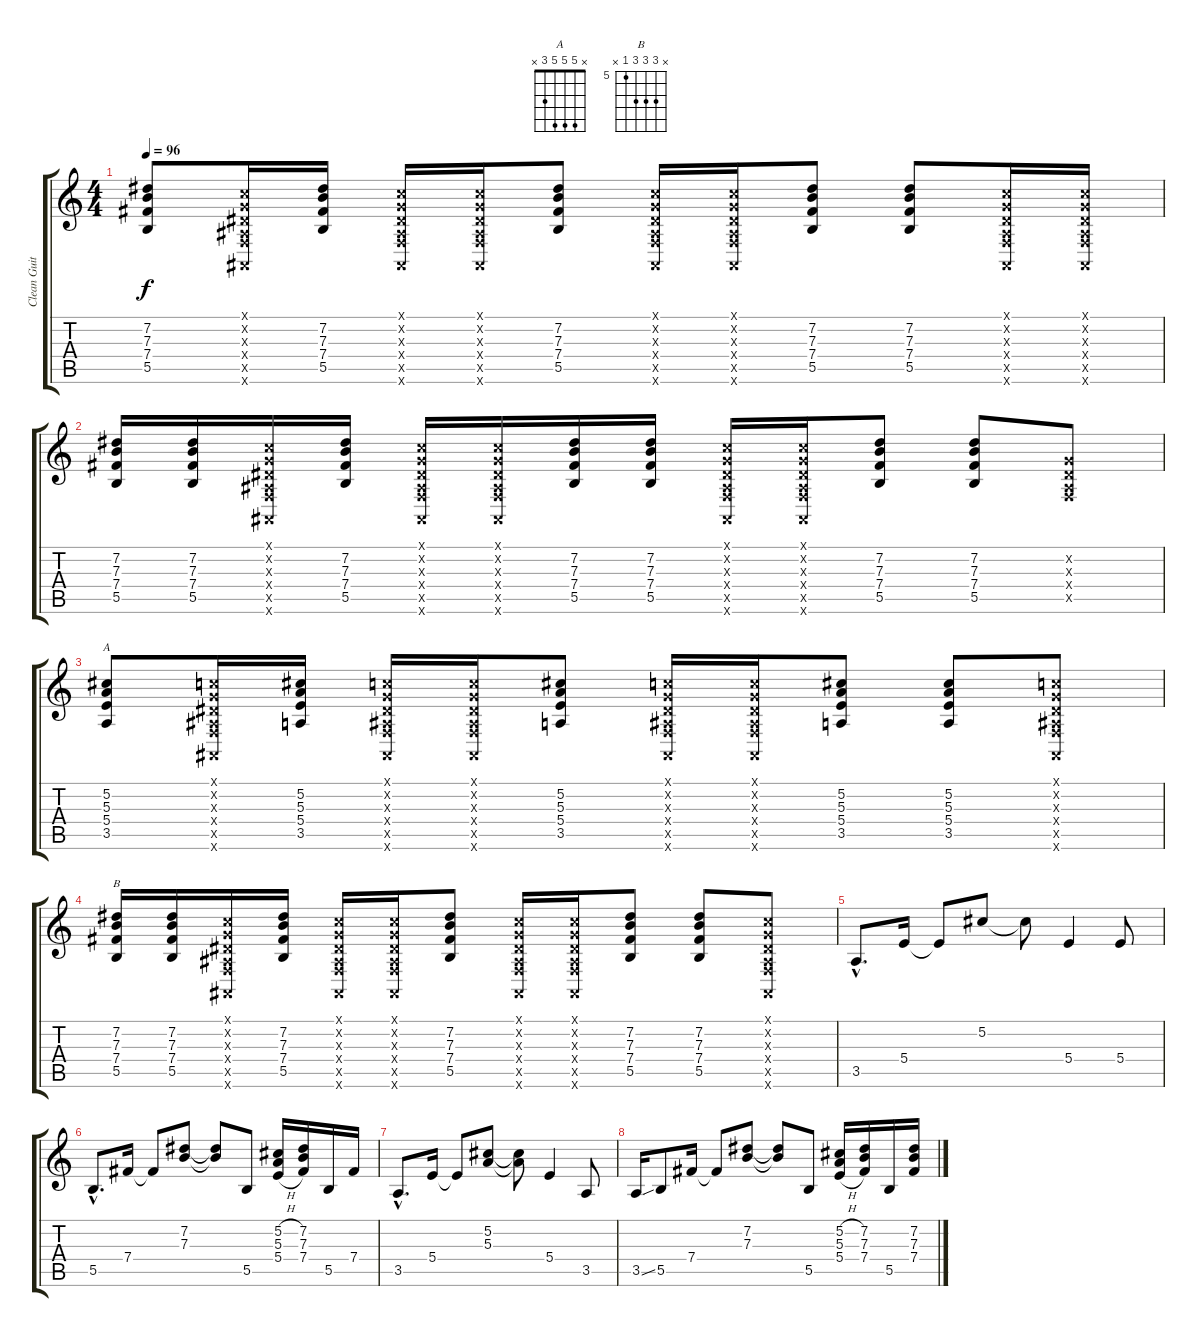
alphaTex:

\track ("Clean Guitar" "Clean Guit") {instrument electricguitarclean}
\staff {score tabs}
\tuning (Db4 Ab3 E3 B2 Gb2 B1) {hide}
\chord ("A" x 5 5 5 3 x)
\chord ("B" x 7 7 7 5 x) {firstfret 5}
\ts (4 4)
\tempo 96
\clef g2
\ks c
(7.2 7.3 7.4 5.5).8{dy f} (-1.1{x} -1.2{x} -1.3{x} -1.4{x} -1.5{x} -1.6{x}).16 (7.2 7.3 7.4 5.5).16 (-1.1{x} -1.2{x} -1.3{x} -1.4{x} -1.5{x} -1.6{x}).16 (-1.1{x} -1.2{x} -1.3{x} -1.4{x} -1.5{x} -1.6{x}).16 (7.2 7.3 7.4 5.5).8 (-1.1{x} -1.2{x} -1.3{x} -1.4{x} -1.5{x} -1.6{x}).16 (-1.1{x} -1.2{x} -1.3{x} -1.4{x} -1.5{x} -1.6{x}).16 (7.2 7.3 7.4 5.5).8 (7.2 7.3 7.4 5.5).8 (-1.1{x} -1.2{x} -1.3{x} -1.4{x} -1.5{x} -1.6{x}).16 (-1.1{x} -1.2{x} -1.3{x} -1.4{x} -1.5{x} -1.6{x}).16 |
(7.2 7.3 7.4 5.5).16 (7.2 7.3 7.4 5.5).16 (-1.1{x} -1.2{x} -1.3{x} -1.4{x} -1.5{x} -1.6{x}).16 (7.2 7.3 7.4 5.5).16 (-1.1{x} -1.2{x} -1.3{x} -1.4{x} -1.5{x} -1.6{x}).16 (-1.1{x} -1.2{x} -1.3{x} -1.4{x} -1.5{x} -1.6{x}).16 (7.2 7.3 7.4 5.5).16 (7.2 7.3 7.4 5.5).16 (-1.1{x} -1.2{x} -1.3{x} -1.4{x} -1.5{x} -1.6{x}).16 (-1.1{x} -1.2{x} -1.3{x} -1.4{x} -1.5{x} -1.6{x}).16 (7.2 7.3 7.4 5.5).8 (7.2 7.3 7.4 5.5).8 (-1.2{x} -1.3{x} -1.4{x} -1.5{x}).8 |
(5.2 5.3 5.4 3.5).8{ch "A"} (-1.1{x} -1.2{x} -1.3{x} -1.4{x} -1.5{x} -1.6{x}).16 (5.2 5.3 5.4 3.5).16 (-1.1{x} -1.2{x} -1.3{x} -1.4{x} -1.5{x} -1.6{x}).16 (-1.1{x} -1.2{x} -1.3{x} -1.4{x} -1.5{x} -1.6{x}).16 (5.2 5.3 5.4 3.5).8 (-1.1{x} -1.2{x} -1.3{x} -1.4{x} -1.5{x} -1.6{x}).16 (-1.1{x} -1.2{x} -1.3{x} -1.4{x} -1.5{x} -1.6{x}).16 (5.2 5.3 5.4 3.5).8 (5.2 5.3 5.4 3.5).8 (-1.1{x} -1.2{x} -1.3{x} -1.4{x} -1.5{x} -1.6{x}).8 |
(7.2 7.3 7.4 5.5).16{ch "B"} (7.2 7.3 7.4 5.5).16 (-1.1{x} -1.2{x} -1.3{x} -1.4{x} -1.5{x} -1.6{x}).16 (7.2 7.3 7.4 5.5).16 (-1.1{x} -1.2{x} -1.3{x} -1.4{x} -1.5{x} -1.6{x}).16 (-1.1{x} -1.2{x} -1.3{x} -1.4{x} -1.5{x} -1.6{x}).16 (7.2 7.3 7.4 5.5).8 (-1.1{x} -1.2{x} -1.3{x} -1.4{x} -1.5{x} -1.6{x}).16 (-1.1{x} -1.2{x} -1.3{x} -1.4{x} -1.5{x} -1.6{x}).16 (7.2 7.3 7.4 5.5).8 (7.2 7.3 7.4 5.5).8 (-1.1{x} -1.2{x} -1.3{x} -1.4{x} -1.5{x} -1.6{x}).8 |
3.5{hac}.8{d} 5.4.16 5.4{t}.8 5.2.8 5.2{t}.8 5.4.4 5.4.8 |
5.5{hac}.8{d} 7.4.16 7.4{t}.8 (7.2 7.3).8 (7.2{t} 7.3{t}).8 5.5.8 (5.2{h} 5.3{h} 5.4{h}).16 (7.2 7.3 7.4).16 5.5.16 7.4.16 |
3.5{hac}.8{d} 5.4.16 5.4{t}.8 (5.2 5.3).8 (5.2{t} 5.3{t}).8 5.4.4 3.5.8 |
3.5{ss}.16 5.5.8 7.4.16 7.4{t}.8 (7.2 7.3).8 (7.2{t} 7.3{t}).8 5.5.8 (5.2{h} 5.3{h} 5.4{h}).16 (7.2 7.3 7.4).16 5.5.16 (7.2 7.3 7.4).16
